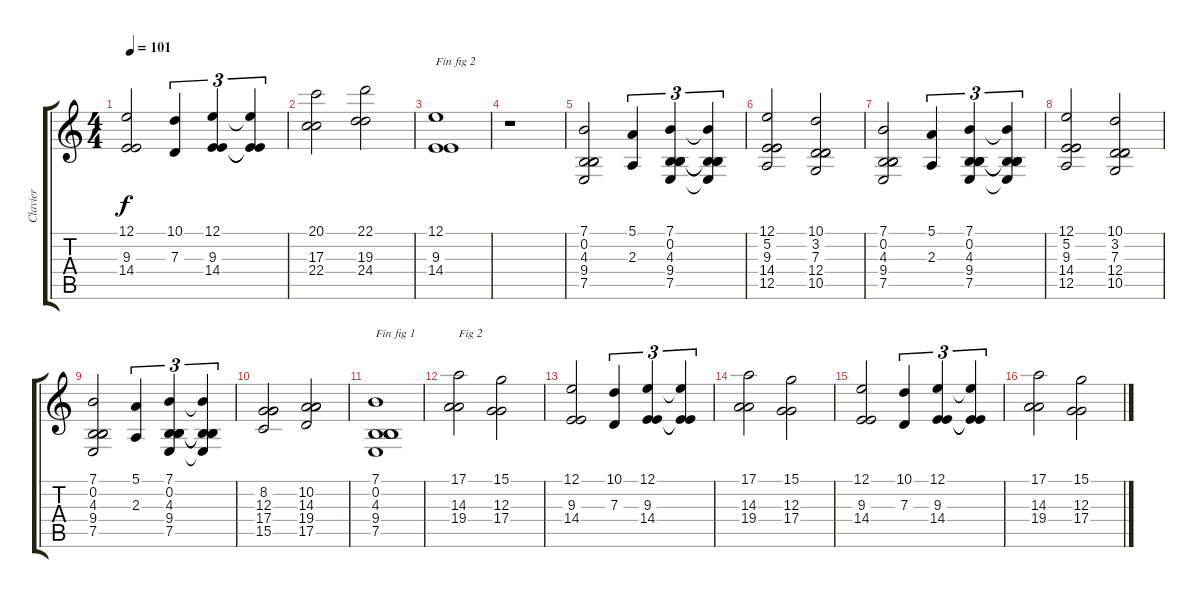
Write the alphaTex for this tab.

\track ("Clavier" "Clavier") {instrument harmonica}
\staff {score tabs}
\tuning (E4 B3 G3 D3 A2 E2) {hide}
\ts (4 4)
\tempo 101
\clef g2
\ks c
(12.1 9.3 14.4).2{dy f} (10.1 7.3).4{tu (3 2)} (12.1 9.3 14.4).4{tu (3 2)} (12.1{t} 9.3{t} 14.4{t}).4{tu (3 2)} |
(20.1 17.3 22.4).2 (22.1 19.3 24.4).2 |
(12.1 9.3 14.4).1{txt "Fin fig 2"} |
r.1 |
(7.1 0.2 4.3 9.4 7.5).2 (5.1 2.3).4{tu (3 2)} (7.1 0.2 4.3 9.4 7.5).4{tu (3 2)} (7.1{t} 0.2{t} 4.3{t} 9.4{t} 7.5{t}).4{tu (3 2)} |
(12.1 5.2 9.3 14.4 12.5).2 (10.1 3.2 7.3 12.4 10.5).2 |
(7.1 0.2 4.3 9.4 7.5).2 (5.1 2.3).4{tu (3 2)} (7.1 0.2 4.3 9.4 7.5).4{tu (3 2)} (7.1{t} 0.2{t} 4.3{t} 9.4{t} 7.5{t}).4{tu (3 2)} |
(12.1 5.2 9.3 14.4 12.5).2 (10.1 3.2 7.3 12.4 10.5).2 |
(7.1 0.2 4.3 9.4 7.5).2 (5.1 2.3).4{tu (3 2)} (7.1 0.2 4.3 9.4 7.5).4{tu (3 2)} (7.1{t} 0.2{t} 4.3{t} 9.4{t} 7.5{t}).4{tu (3 2)} |
(8.2 12.3 17.4 15.5).2 (10.2 14.3 19.4 17.5).2 |
(7.1 0.2 4.3 9.4 7.5).1{txt "Fin fig 1"} |
(17.1 14.3 19.4).2{txt "Fig 2"} (15.1 12.3 17.4).2 |
(12.1 9.3 14.4).2 (10.1 7.3).4{tu (3 2)} (12.1 9.3 14.4).4{tu (3 2)} (12.1{t} 9.3{t} 14.4{t}).4{tu (3 2)} |
(17.1 14.3 19.4).2 (15.1 12.3 17.4).2 |
(12.1 9.3 14.4).2 (10.1 7.3).4{tu (3 2)} (12.1 9.3 14.4).4{tu (3 2)} (12.1{t} 9.3{t} 14.4{t}).4{tu (3 2)} |
(17.1 14.3 19.4).2 (15.1 12.3 17.4).2
